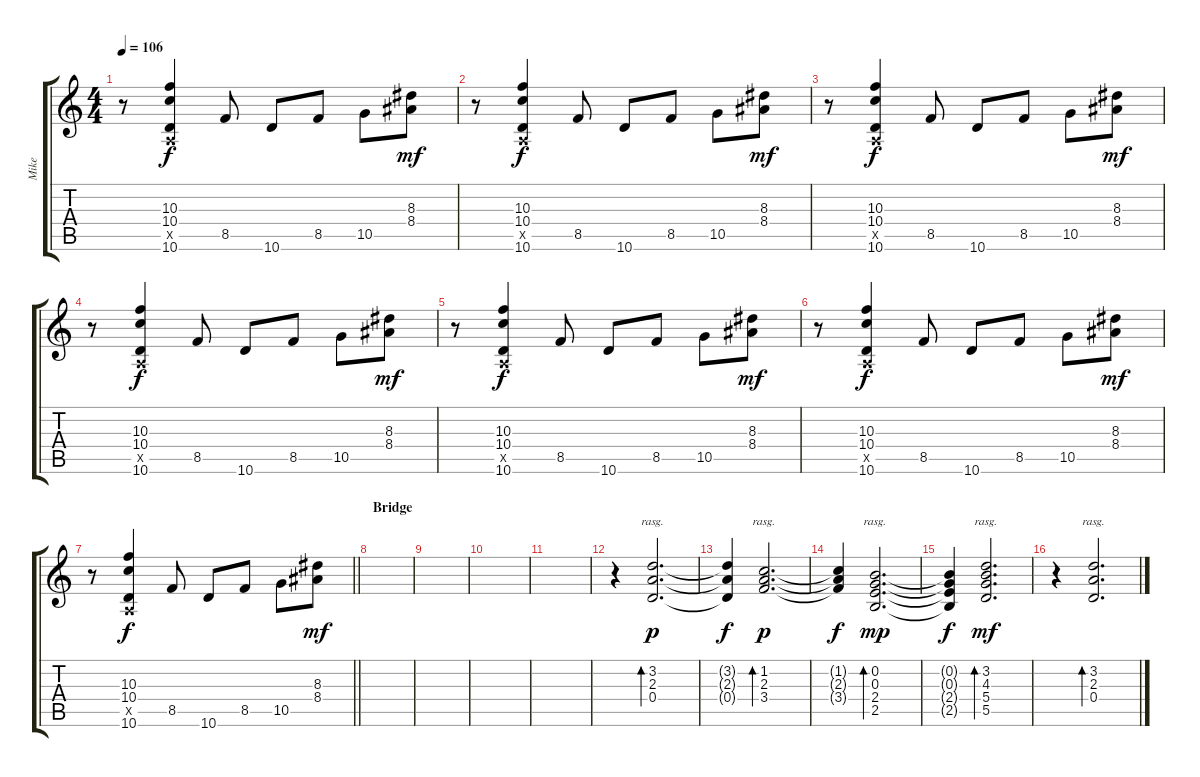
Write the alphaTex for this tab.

\track ("Mike" "Mike") {instrument overdrivenguitar}
\staff {score tabs}
\tuning (E4 B3 G3 D3 A2 E2) {hide}
\ts (4 4)
\tempo 106
\clef g2
\ks c
r.8{dy mf} (10.3 10.4 0.5{x} 10.6).4{dy f} 8.5.8 10.6.8 8.5.8 10.5.8 (8.3 8.4).8{dy mf} |
r.8 (10.3 10.4 0.5{x} 10.6).4{dy f} 8.5.8 10.6.8 8.5.8 10.5.8 (8.3 8.4).8{dy mf} |
r.8 (10.3 10.4 0.5{x} 10.6).4{dy f} 8.5.8 10.6.8 8.5.8 10.5.8 (8.3 8.4).8{dy mf} |
r.8 (10.3 10.4 0.5{x} 10.6).4{dy f} 8.5.8 10.6.8 8.5.8 10.5.8 (8.3 8.4).8{dy mf} |
r.8 (10.3 10.4 0.5{x} 10.6).4{dy f} 8.5.8 10.6.8 8.5.8 10.5.8 (8.3 8.4).8{dy mf} |
r.8 (10.3 10.4 0.5{x} 10.6).4{dy f} 8.5.8 10.6.8 8.5.8 10.5.8 (8.3 8.4).8{dy mf} |
\barLineRight lightlight
r.8 (10.3 10.4 0.5{x} 10.6).4{dy f} 8.5.8 10.6.8 8.5.8 10.5.8 (8.3 8.4).8{dy mf} |
\section ("" "Bridge")
|
|
|
|
r.4 (3.2 2.3 0.4).2{d bd 480 rasg ii dy p} |
(3.2{t} 2.3{t} 0.4{t}).4{dy f} (1.2 2.3 3.4).2{d bd 480 rasg ii dy p} |
(1.2{t} 2.3{t} 3.4{t}).4{dy f} (0.2 0.3 2.4 2.5).2{d bd 480 rasg ii dy mp} |
(0.2{t} 0.3{t} 2.4{t} 2.5{t}).4{dy f} (3.2 4.3 5.4 5.5).2{d bd 480 rasg ii dy mf} |
r.4 (3.2 2.3 0.4).2{d bd 480 rasg ii}
